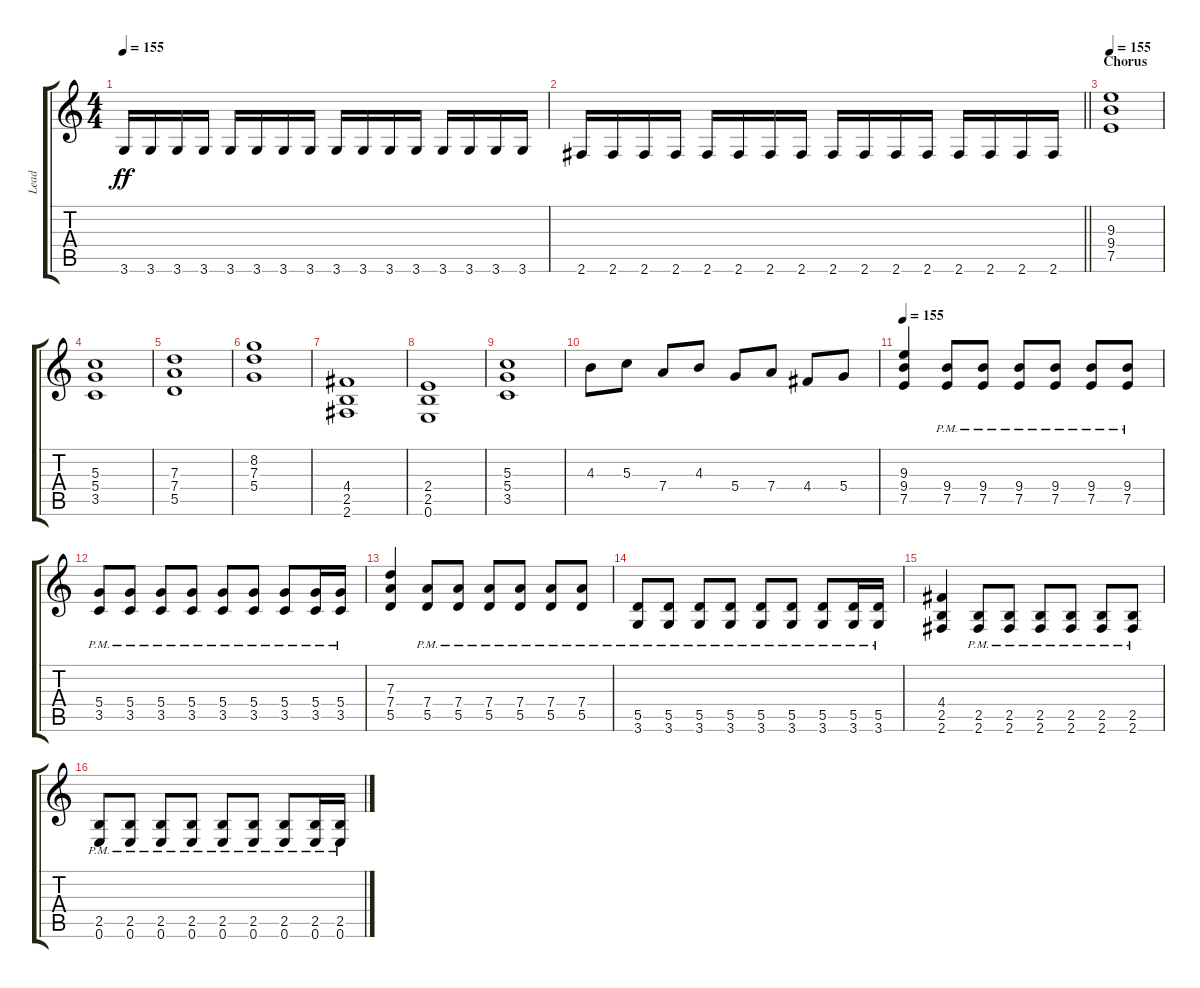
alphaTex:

\track ("Lead" "Lead") {solo instrument distortionguitar}
\staff {score tabs}
\tuning (E4 B3 G3 D3 A2 E2) {hide}
\ts (4 4)
\tempo 155
\clef g2
\ks c
3.6.16{dy ff} 3.6.16 3.6.16 3.6.16 3.6.16 3.6.16 3.6.16 3.6.16 3.6.16 3.6.16 3.6.16 3.6.16 3.6.16 3.6.16 3.6.16 3.6.16 |
\barLineRight lightlight
2.6.16 2.6.16 2.6.16 2.6.16 2.6.16 2.6.16 2.6.16 2.6.16 2.6.16 2.6.16 2.6.16 2.6.16 2.6.16 2.6.16 2.6.16 2.6.16 |
\section ("" "Chorus")
\tempo 155
(9.3 9.4 7.5).1 |
(5.3 5.4 3.5).1 |
(7.3 7.4 5.5).1 |
(8.2 7.3 5.4).1 |
(4.4 2.5 2.6).1 |
(2.4 2.5 0.6).1 |
(5.3 5.4 3.5).1 |
4.3.8 5.3.8 7.4.8 4.3.8 5.4.8 7.4.8 4.4.8 5.4.8 |
\tempo 155
(9.3 9.4 7.5).4 (9.4{pm} 7.5{pm}).8 (9.4{pm} 7.5{pm}).8 (9.4{pm} 7.5{pm}).8 (9.4{pm} 7.5{pm}).8 (9.4{pm} 7.5{pm}).8 (9.4{pm} 7.5{pm}).8 |
(5.4{pm} 3.5{pm}).8 (5.4{pm} 3.5{pm}).8 (5.4{pm} 3.5{pm}).8 (5.4{pm} 3.5{pm}).8 (5.4{pm} 3.5{pm}).8 (5.4{pm} 3.5{pm}).8 (5.4{pm} 3.5{pm}).8 (5.4{pm} 3.5{pm}).16 (5.4{pm} 3.5{pm}).16 |
(7.3 7.4 5.5).4 (7.4{pm} 5.5{pm}).8 (7.4{pm} 5.5{pm}).8 (7.4{pm} 5.5{pm}).8 (7.4{pm} 5.5{pm}).8 (7.4{pm} 5.5{pm}).8 (7.4{pm} 5.5{pm}).8 |
(5.5{pm} 3.6{pm}).8 (5.5{pm} 3.6{pm}).8 (5.5{pm} 3.6{pm}).8 (5.5{pm} 3.6{pm}).8 (5.5{pm} 3.6{pm}).8 (5.5{pm} 3.6{pm}).8 (5.5{pm} 3.6{pm}).8 (5.5{pm} 3.6{pm}).16 (5.5{pm} 3.6{pm}).16 |
(4.4 2.5 2.6).4 (2.5{pm} 2.6{pm}).8 (2.5{pm} 2.6{pm}).8 (2.5{pm} 2.6{pm}).8 (2.5{pm} 2.6{pm}).8 (2.5{pm} 2.6{pm}).8 (2.5{pm} 2.6{pm}).8 |
(2.5{pm} 0.6{pm}).8 (2.5{pm} 0.6{pm}).8 (2.5{pm} 0.6{pm}).8 (2.5{pm} 0.6{pm}).8 (2.5{pm} 0.6{pm}).8 (2.5{pm} 0.6{pm}).8 (2.5{pm} 0.6{pm}).8 (2.5{pm} 0.6{pm}).16 (2.5{pm} 0.6{pm}).16
